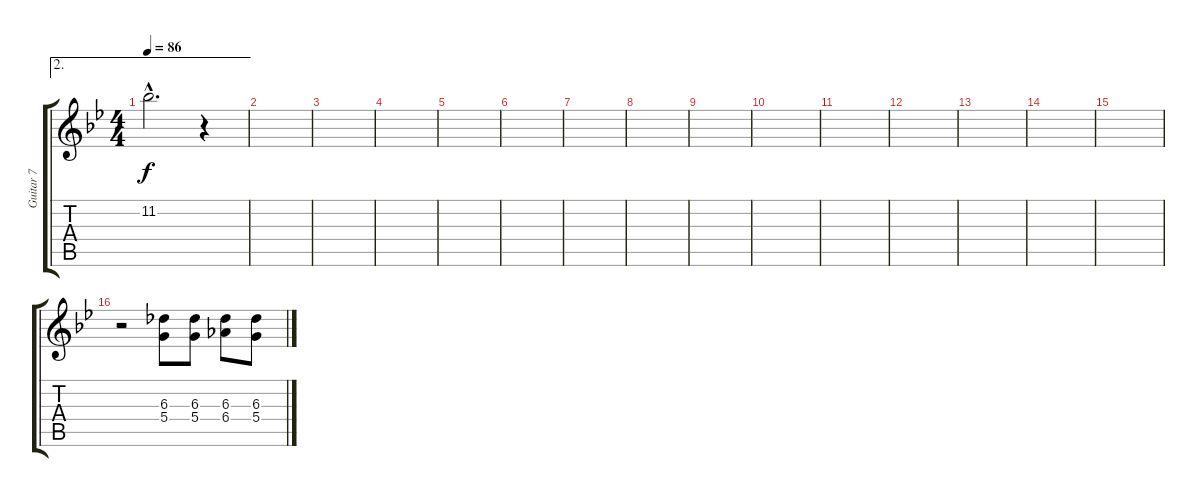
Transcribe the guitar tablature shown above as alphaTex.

\track ("Guitar 7" "Guitar 7") {instrument overdrivenguitar}
\staff {score tabs}
\tuning (E4 B3 G3 D3 A2 E2) {hide}
\ae 2
\ts (4 4)
\tempo 86
\clef g2
\ks bb
11.2{hac}.2{d dy f} r.4 |
|
|
|
|
|
|
|
|
|
|
|
|
|
|
r.2 (6.3 5.4).8 (6.3 5.4).8 (6.3 6.4).8 (6.3 5.4).8
